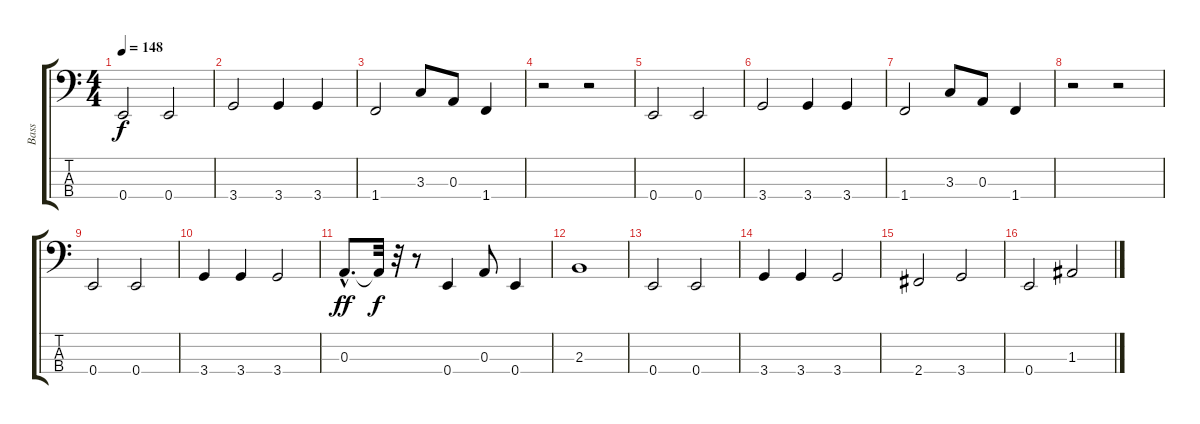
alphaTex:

\track ("Bass" "Bass") {instrument fretlessbass}
\staff {score tabs}
\tuning (G2 D2 A1 E1) {hide}
\ts (4 4)
\tempo 148
\clef f4
\ks c
0.4.2{dy f volume 11 instrument fretlessbass} 0.4.2 |
3.4.2 3.4.4 3.4.4 |
1.4.2 3.3.8 0.3.8 1.4.4 |
r.2 r.2 |
0.4.2{volume 11 instrument fretlessbass} 0.4.2 |
3.4.2 3.4.4 3.4.4 |
1.4.2 3.3.8 0.3.8 1.4.4 |
r.2 r.2 |
0.4.2 0.4.2 |
3.4.4 3.4.4 3.4.2 |
0.3{hac}.8{d dy ff} 0.3{t}.32{dy f} r.32 r.8 0.4.4 0.3.8 0.4.4 |
2.3.1 |
0.4.2 0.4.2 |
3.4.4 3.4.4 3.4.2 |
2.4.2 3.4.2 |
0.4.2 1.3.2
